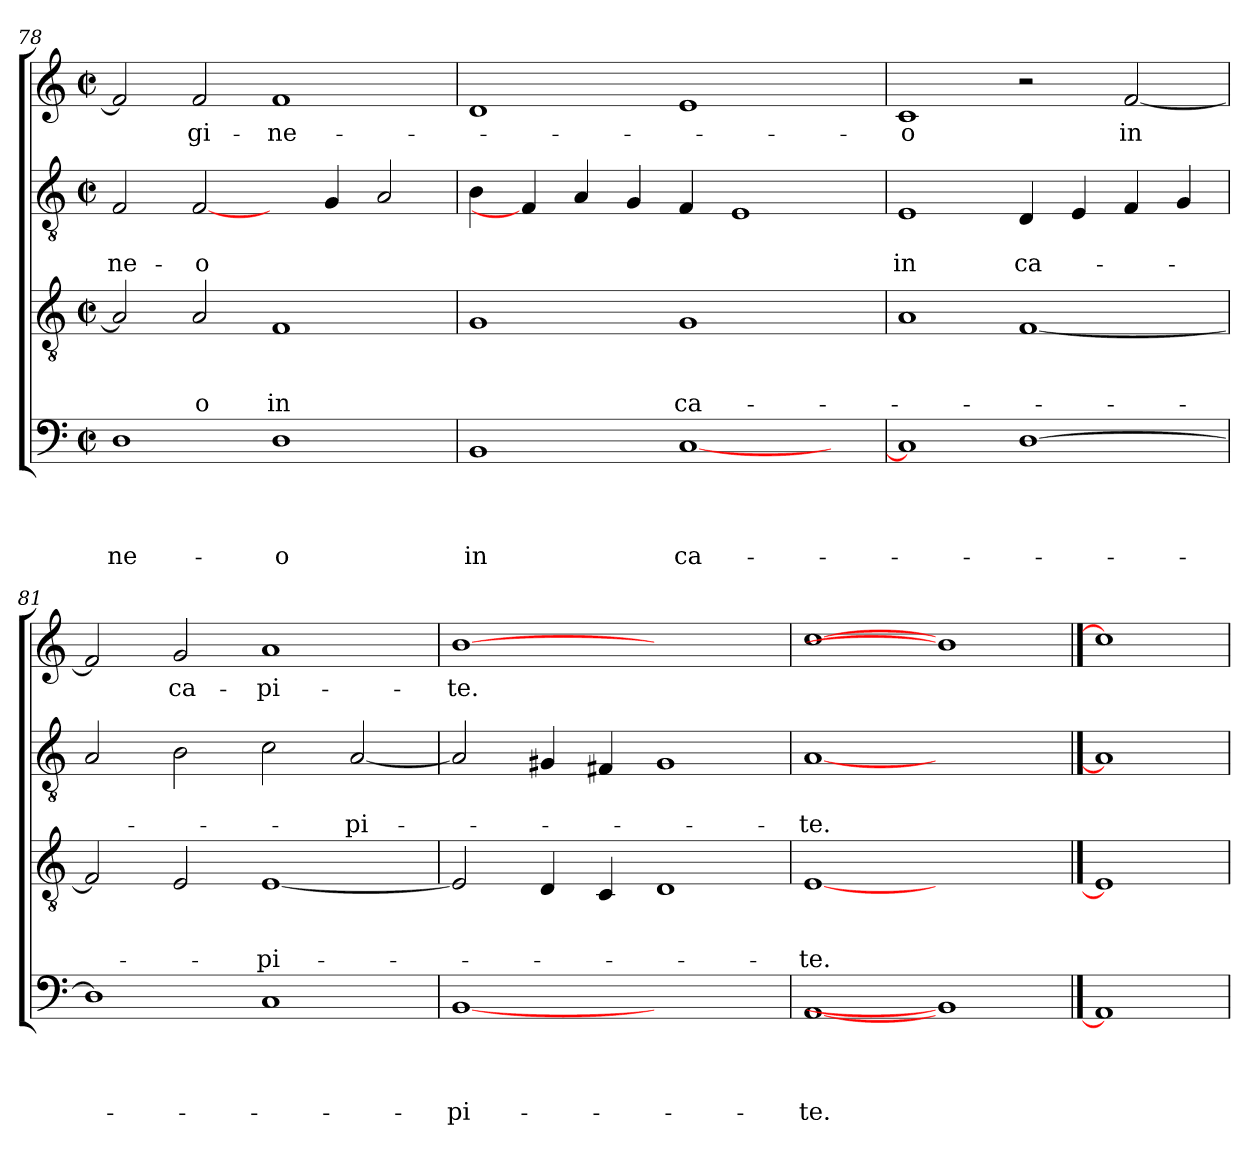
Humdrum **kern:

**kern	**text	**text	**text	**text	**kern	**text	**text	**text	**kern	**text	**text	**kern	**text
*part4	*part4	*part4	*part4	*part4	*part3	*part3	*part3	*part3	*part2	*part2	*part2	*part1	*part1
*staff4	*staff4	*staff4	*staff4	*staff4	*staff3	*staff3	*staff3	*staff3	*staff2	*staff2	*staff2	*staff1	*staff1
*clefF4	*	*	*	*	*clefGv2	*	*	*	*clefGv2	*	*	*clefG2	*
*k[]	*	*	*	*	*k[]	*	*	*	*k[]	*	*	*k[]	*
*C:	*	*	*	*	*C:	*	*	*	*C:	*	*	*C:	*
*M2/2	*	*	*	*	*M2/2	*	*	*	*M2/2	*	*	*M2/2	*
*met(c|)	*	*	*	*	*met(c|)	*	*	*	*met(c|)	*	*	*met(c|)	*
=78	=78	=78	=78	=78	=78	=78	=78	=78	=78	=78	=78	=78	=78
!	!	!	!	!LO:LY:b	!	!	!	!	!	!	!LO:LY:b	!	!
1D	.	.	.	-ne-	2A/]	.	.	.	2F/	.	-ne-	2f/]	.
!	!	!	!	!	!	!	!	!LO:LY:b	!	!	!LO:LY:b	!	!LO:LY:b
.	.	.	.	.	2A/	.	.	-o	[2F/	.	-o	2f/	-gi-
!	!	!	!	!LO:LY:b	!	!	!	!LO:LY:b	!	!	!	!	!LO:LY:b
1D	.	.	.	-o	1F	.	.	in	4ryy	.	.	1f	-ne-
.	.	.	.	.	.	.	.	.	4G/	.	.	.	.
.	.	.	.	.	.	.	.	.	2A/	.	.	.	.
=79	=79	=79	=79	=79	=79	=79	=79	=79	=79	=79	=79	=79	=79
!	!	!	!	!LO:LY:b	!	!	!	!	!	!	!	!	!
1BB	.	.	.	in	1G	.	.	.	4B\	.	.	1d	.
.	.	.	.	.	.	.	.	.	4F/]	.	.	.	.
.	.	.	.	.	.	.	.	.	4A/	.	.	.	.
.	.	.	.	.	.	.	.	.	4G/	.	.	.	.
!	!	!	!	!LO:LY:b	!	!	!	!LO:LY:b	!	!	!	!	!
[1C	.	.	.	ca-	1G	.	.	ca-	4F/	.	.	1e	.
.	.	.	.	.	.	.	.	.	1E	.	.	.	.
4ryy	.	.	.	.	4ryy	.	.	.	.	.	.	4ryy	.
=80	=80	=80	=80	=80	=80	=80	=80	=80	=80	=80	=80	=80	=80
!	!	!	!	!	!	!	!	!	!	!	!LO:LY:b	!	!LO:LY:b
1C]	.	.	.	.	1A	.	.	.	1E	.	in	1c	-o
!	!	!	!	!	!	!	!	!	!	!	!LO:LY:b	!	!
[1D	.	.	.	.	[1F	.	.	.	4D/	.	ca-	2r	.
.	.	.	.	.	.	.	.	.	4E/	.	.	.	.
!	!	!	!	!	!	!	!	!	!	!	!	!	!LO:LY:b
.	.	.	.	.	.	.	.	.	4F/	.	.	[2f/	in
.	.	.	.	.	.	.	.	.	4G/	.	.	.	.
=81	=81	=81	=81	=81	=81	=81	=81	=81	=81	=81	=81	=81	=81
1D]	.	.	.	.	2F/]	.	.	.	2A/	.	.	2f/]	.
!	!	!	!	!	!	!	!	!	!	!	!	!	!LO:LY:b
.	.	.	.	.	2E/	.	.	.	2B\	.	.	2g/	ca-
!	!	!	!	!	!	!	!	!LO:LY:b	!	!	!	!	!LO:LY:b
1C	.	.	.	.	[1E	.	.	-pi-	2c\	.	.	1a	-pi-
!	!	!	!	!	!	!	!	!	!	!	!LO:LY:b	!	!
.	.	.	.	.	.	.	.	.	[2A/	.	-pi-	.	.
=82	=82	=82	=82	=82	=82	=82	=82	=82	=82	=82	=82	=82	=82
!	!	!	!	!LO:LY:b	!	!	!	!	!	!	!	!	!LO:LY:b
[1BB	.	.	.	-pi-	2E/]	.	.	.	2A/]	.	.	[1b	-te.
.	.	.	.	.	4D/	.	.	.	4G#/	.	.	.	.
.	.	.	.	.	4C/	.	.	.	4F#/	.	.	.	.
1ryy	.	.	.	.	1D	.	.	.	1G#	.	.	1ryy	.
=83	=83	=83	=83	=83	=83	=83	=83	=83	=83	=83	=83	=83	=83
!	!	!	!	!LO:LY:b	!	!	!	!LO:LY:b	!	!	!LO:LY:b	!	!
[1AA	.	.	.	-te.	[1E	.	.	-te.	[1A	.	-te.	[1cc	.
1BB]	.	.	.	.	1ryy	.	.	.	1ryy	.	.	1b]	.
==84	==84	==84	==84	==84	==84	==84	==84	==84	==84	==84	==84	==84	==84
1AA]	.	.	.	.	1E]	.	.	.	1A]	.	.	1cc]	.
=	=	=	=	=	=	=	=	=	=	=	=	=	=
*-	*-	*-	*-	*-	*-	*-	*-	*-	*-	*-	*-	*-	*-
